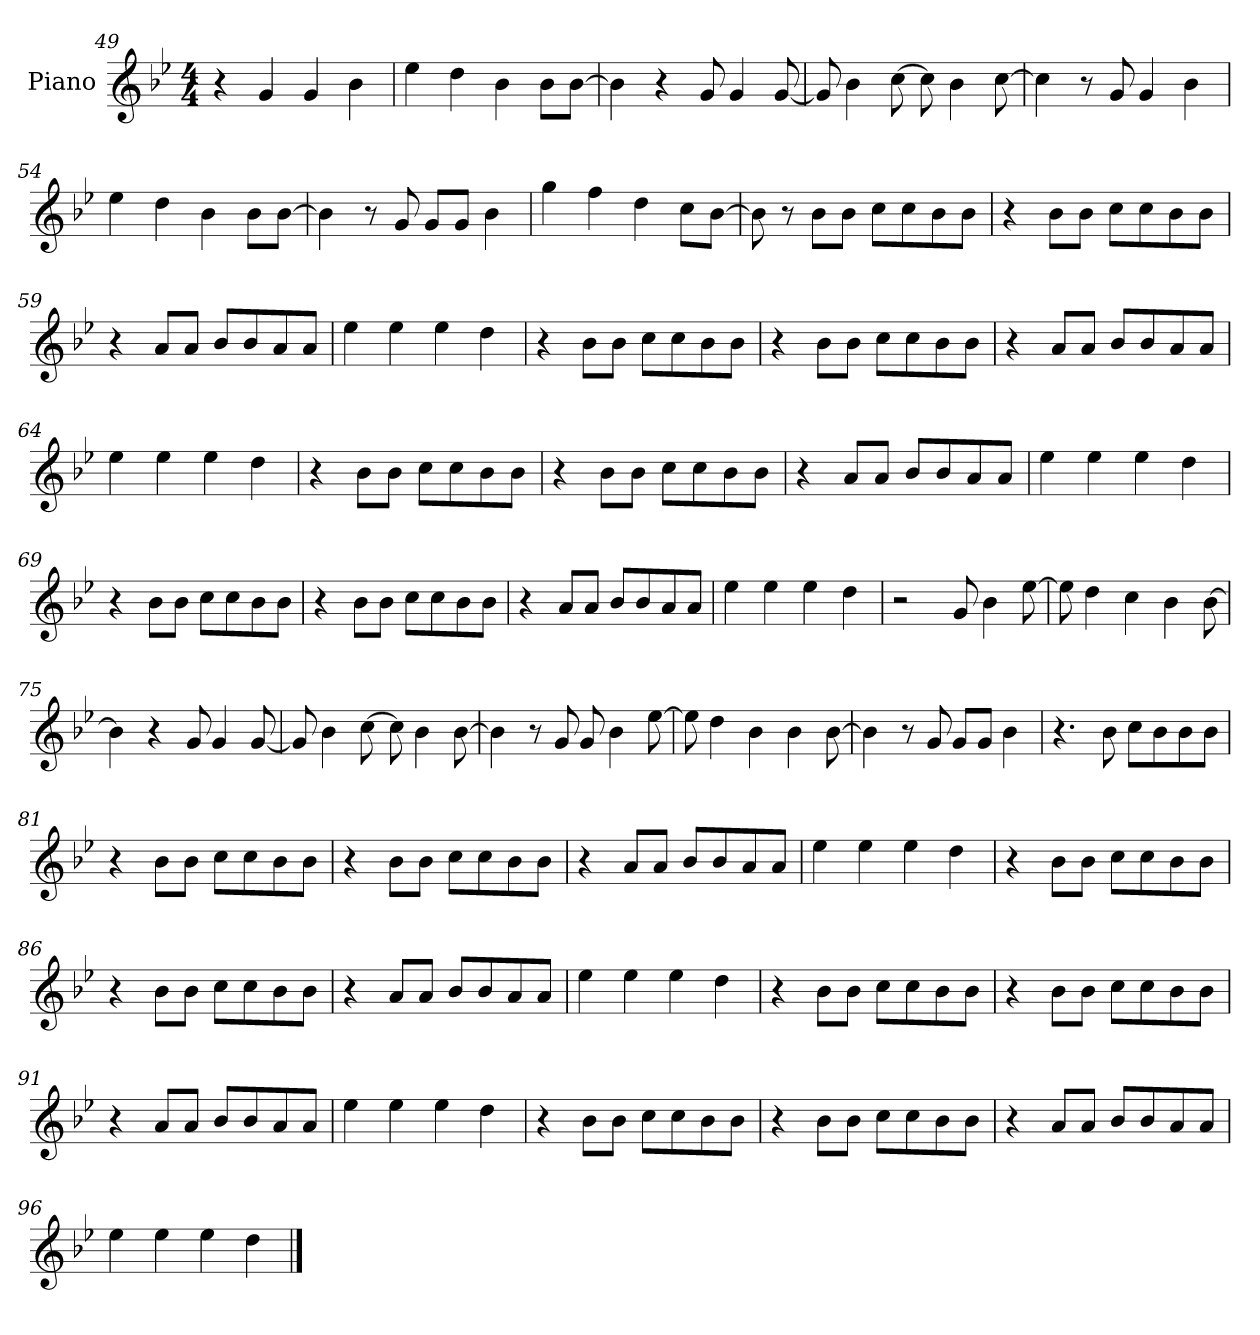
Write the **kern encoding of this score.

**kern
*part1
*staff1
*I"Piano
*I'Pno.
*clefG2
*k[b-e-]
*M4/4
=49
4r
4g
4g
4b-
=50
4ee-
4dd
4b-
8b-L
[8b-J
=51
4b-]
4r
8g
4g
[8g
=52
8g]
4b-
[8cc
8cc]
4b-
[8cc
=53
4cc]
8r
8g
4g
4b-
=54
4ee-
4dd
4b-
8b-L
[8b-J
=55
4b-]
8r
8g
8gL
8gJ
4b-
=56
4gg
4ff
4dd
8ccL
[8b-J
=57
8b-]
8r
8b-L
8b-J
8ccL
8cc
8b-
8b-J
=58
4r
8b-L
8b-J
8ccL
8cc
8b-
8b-J
=59
4r
8aL
8aJ
8b-L
8b-
8a
8aJ
=60
4ee-
4ee-
4ee-
4dd
=61
4r
8b-L
8b-J
8ccL
8cc
8b-
8b-J
=62
4r
8b-L
8b-J
8ccL
8cc
8b-
8b-J
=63
4r
8aL
8aJ
8b-L
8b-
8a
8aJ
=64
4ee-
4ee-
4ee-
4dd
=65
4r
8b-L
8b-J
8ccL
8cc
8b-
8b-J
=66
4r
8b-L
8b-J
8ccL
8cc
8b-
8b-J
=67
4r
8aL
8aJ
8b-L
8b-
8a
8aJ
=68
4ee-
4ee-
4ee-
4dd
=69
4r
8b-L
8b-J
8ccL
8cc
8b-
8b-J
=70
4r
8b-L
8b-J
8ccL
8cc
8b-
8b-J
=71
4r
8aL
8aJ
8b-L
8b-
8a
8aJ
=72
4ee-
4ee-
4ee-
4dd
=73
2r
8g
4b-
[8ee-
=74
8ee-]
4dd
4cc
4b-
[8b-
=75
4b-]
4r
8g
4g
[8g
=76
8g]
4b-
[8cc
8cc]
4b-
[8b-
=77
4b-]
8r
8g
8g
4b-
[8ee-
=78
8ee-]
4dd
4b-
4b-
[8b-
=79
4b-]
8r
8g
8gL
8gJ
4b-
=80
4.r
8b-
8ccL
8b-
8b-
8b-J
=81
4r
8b-L
8b-J
8ccL
8cc
8b-
8b-J
=82
4r
8b-L
8b-J
8ccL
8cc
8b-
8b-J
=83
4r
8aL
8aJ
8b-L
8b-
8a
8aJ
=84
4ee-
4ee-
4ee-
4dd
=85
4r
8b-L
8b-J
8ccL
8cc
8b-
8b-J
=86
4r
8b-L
8b-J
8ccL
8cc
8b-
8b-J
=87
4r
8aL
8aJ
8b-L
8b-
8a
8aJ
=88
4ee-
4ee-
4ee-
4dd
=89
4r
8b-L
8b-J
8ccL
8cc
8b-
8b-J
=90
4r
8b-L
8b-J
8ccL
8cc
8b-
8b-J
=91
4r
8aL
8aJ
8b-L
8b-
8a
8aJ
=92
4ee-
4ee-
4ee-
4dd
=93
4r
8b-L
8b-J
8ccL
8cc
8b-
8b-J
=94
4r
8b-L
8b-J
8ccL
8cc
8b-
8b-J
=95
4r
8aL
8aJ
8b-L
8b-
8a
8aJ
=96
4ee-
4ee-
4ee-
4dd
==
*-
